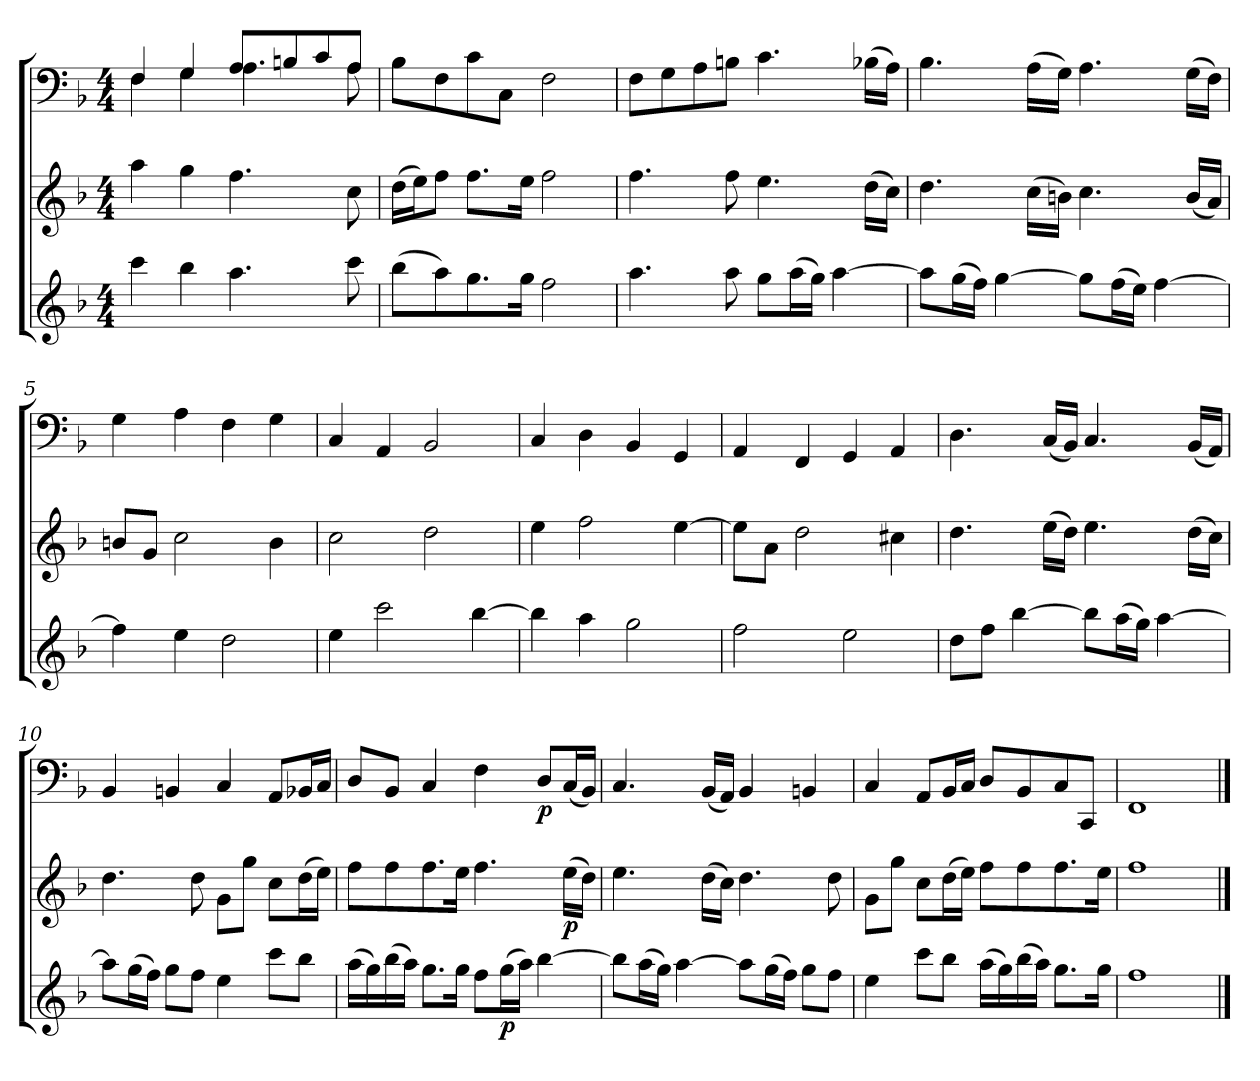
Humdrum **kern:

**kern	**dynam	**kern	**dynam	**kern	**dynam
*part3	*part3	*part2	*part2	*part1	*part1
*staff3	*staff3	*staff2	*staff2	*staff1	*staff1
*clefG2	*	*clefG2	*	*clefF4	*
*k[b-]	*	*k[b-]	*	*k[b-]	*
*F:	*	*F:	*	*F:	*
*M4/4	*	*M4/4	*	*M4/4	*
=1	=1	=1	=1	=1	=1
*	*	*	*	*^	*
4ccc\	.	4aa\	.	4F/	4F\	.
4bb-\	.	4gg\	.	4G/	4G\	.
4.aa\	.	4.ff\	.	8A/L	4.A\	.
.	.	.	.	8Bn/	.	.
.	.	.	.	8c/	.	.
8ccc\	.	8cc\	.	8A/J	8A\	.
*	*	*	*	*v	*v	*
=2	=2	=2	=2	=2	=2
(8bb-\L	.	(16dd\LL	.	8B-\L	.
.	.	16ee\J)	.	.	.
8aa\)	.	8ff\J	.	8F\	.
8.gg\	.	8.ff\L	.	8c\	.
.	.	.	.	8C\J	.
16gg\Jk	.	16ee\Jk	.	.	.
2ff\	.	2ff\	.	2F\	.
=3	=3	=3	=3	=3	=3
4.aa\	.	4.ff\	.	8F\L	.
.	.	.	.	8G\	.
.	.	.	.	8A\	.
8aa\	.	8ff\	.	8Bn\J	.
8gg\L	.	4.ee\	.	4.c\	.
(16aa\L	.	.	.	.	.
16gg\JJ)	.	.	.	.	.
[4aa\	.	.	.	.	.
.	.	(16dd\LL	.	(16B-X\LL	.
.	.	16cc\JJ)	.	16A\JJ)	.
=4	=4	=4	=4	=4	=4
8aa\L]	.	4.dd\	.	4.B-\	.
(16gg\L	.	.	.	.	.
16ff\JJ)	.	.	.	.	.
[4gg\	.	.	.	.	.
.	.	(16cc\LL	.	(16A\LL	.
.	.	16bn\JJ)	.	16G\JJ)	.
8gg\L]	.	4.cc\	.	4.A\	.
(16ff\L	.	.	.	.	.
16ee\JJ)	.	.	.	.	.
[4ff\	.	.	.	.	.
.	.	(16b/LL	.	(16G\LL	.
.	.	16a/JJ)	.	16F\JJ)	.
=5	=5	=5	=5	=5	=5
4ff\]	.	8bn/L	.	4G\	.
.	.	8g/J	.	.	.
4ee\	.	2cc\	.	4A\	.
2dd\	.	.	.	4F\	.
.	.	4b\	.	4G\	.
=6	=6	=6	=6	=6	=6
4ee\	.	2cc\	.	4C/	.
2ccc\	.	.	.	4AA/	.
.	.	2dd\	.	2BB-/	.
[4bb-\	.	.	.	.	.
=7	=7	=7	=7	=7	=7
4bb-\]	.	4ee\	.	4C/	.
4aa\	.	2ff\	.	4D\	.
2gg\	.	.	.	4BB-/	.
.	.	[4ee\	.	4GG/	.
=8	=8	=8	=8	=8	=8
2ff\	.	8ee\L]	.	4AA/	.
.	.	8a\J	.	.	.
.	.	2dd\	.	4FF/	.
2ee\	.	.	.	4GG/	.
.	.	4cc#X\	.	4AA/	.
=9	=9	=9	=9	=9	=9
8dd\L	.	4.dd\	.	4.D\	.
8ff\J	.	.	.	.	.
[4bb-\	.	.	.	.	.
.	.	(16ee\LL	.	(16C/LL	.
.	.	16dd\JJ)	.	16BB-/JJ)	.
8bb-\L]	.	4.ee\	.	4.C/	.
(16aa\L	.	.	.	.	.
16gg\JJ)	.	.	.	.	.
[4aa\	.	.	.	.	.
.	.	(16dd\LL	.	(16BB-/LL	.
.	.	16cc\JJ)	.	16AA/JJ)	.
=10	=10	=10	=10	=10	=10
8aa\L]	.	4.dd\	.	4BB-/	.
(16gg\L	.	.	.	.	.
16ff\JJ)	.	.	.	.	.
8gg\L	.	.	.	4BBn/	.
8ff\J	.	8dd\	.	.	.
4ee\	.	8g\L	.	4C/	.
.	.	8gg\J	.	.	.
8ccc\L	.	8cc\L	.	8AA/L	.
8bb-\J	.	(16dd\L	.	16BB-X/L	.
.	.	16ee\JJ)	.	16C/JJ	.
=11	=11	=11	=11	=11	=11
(16aa\LL	.	8ff\L	.	8D/L	.
16gg\)	.	.	.	.	.
(16bb-\	.	8ff\	.	8BB-/J	.
16aa\JJ)	.	.	.	.	.
8.gg\L	.	8.ff\	.	4C/	.
16gg\Jk	.	16ee\Jk	.	.	.
8ff\L	.	4.ff\	.	4F\	.
(16gg\L	p	.	.	.	.
16aa\JJ)	.	.	.	.	.
[4bb-\	.	.	.	8D/L	p
.	.	(16ee\LL	p	(16C/L	.
.	.	16dd\JJ)	.	16BB-/JJ)	.
=12	=12	=12	=12	=12	=12
8bb-\L]	.	4.ee\	.	4.C/	.
(16aa\L	.	.	.	.	.
16gg\JJ)	.	.	.	.	.
[4aa\	.	.	.	.	.
.	.	(16dd\LL	.	(16BB-/LL	.
.	.	16cc\JJ)	.	16AA/JJ)	.
8aa\L]	.	4.dd\	.	4BB-/	.
(16gg\L	.	.	.	.	.
16ff\JJ)	.	.	.	.	.
8gg\L	.	.	.	4BBn/	.
8ff\J	.	8dd\	.	.	.
=13	=13	=13	=13	=13	=13
4ee\	.	8g\L	.	4C/	.
.	.	8gg\J	.	.	.
8ccc\L	.	8cc\L	.	8AA/L	.
8bb-\J	.	(16dd\L	.	16BB-/L	.
.	.	16ee\JJ)	.	16C/JJ	.
(16aa\LL	.	8ff\L	.	8D/L	.
16gg\)	.	.	.	.	.
(16bb-\	.	8ff\	.	8BB-/	.
16aa\JJ)	.	.	.	.	.
8.gg\L	.	8.ff\	.	8C/	.
.	.	.	.	8CC/J	.
16gg\Jk	.	16ee\Jk	.	.	.
=14	=14	=14	=14	=14	=14
1ff\	.	1ff\	.	1FF/	.
==	==	==	==	==	==
*-	*-	*-	*-	*-	*-
